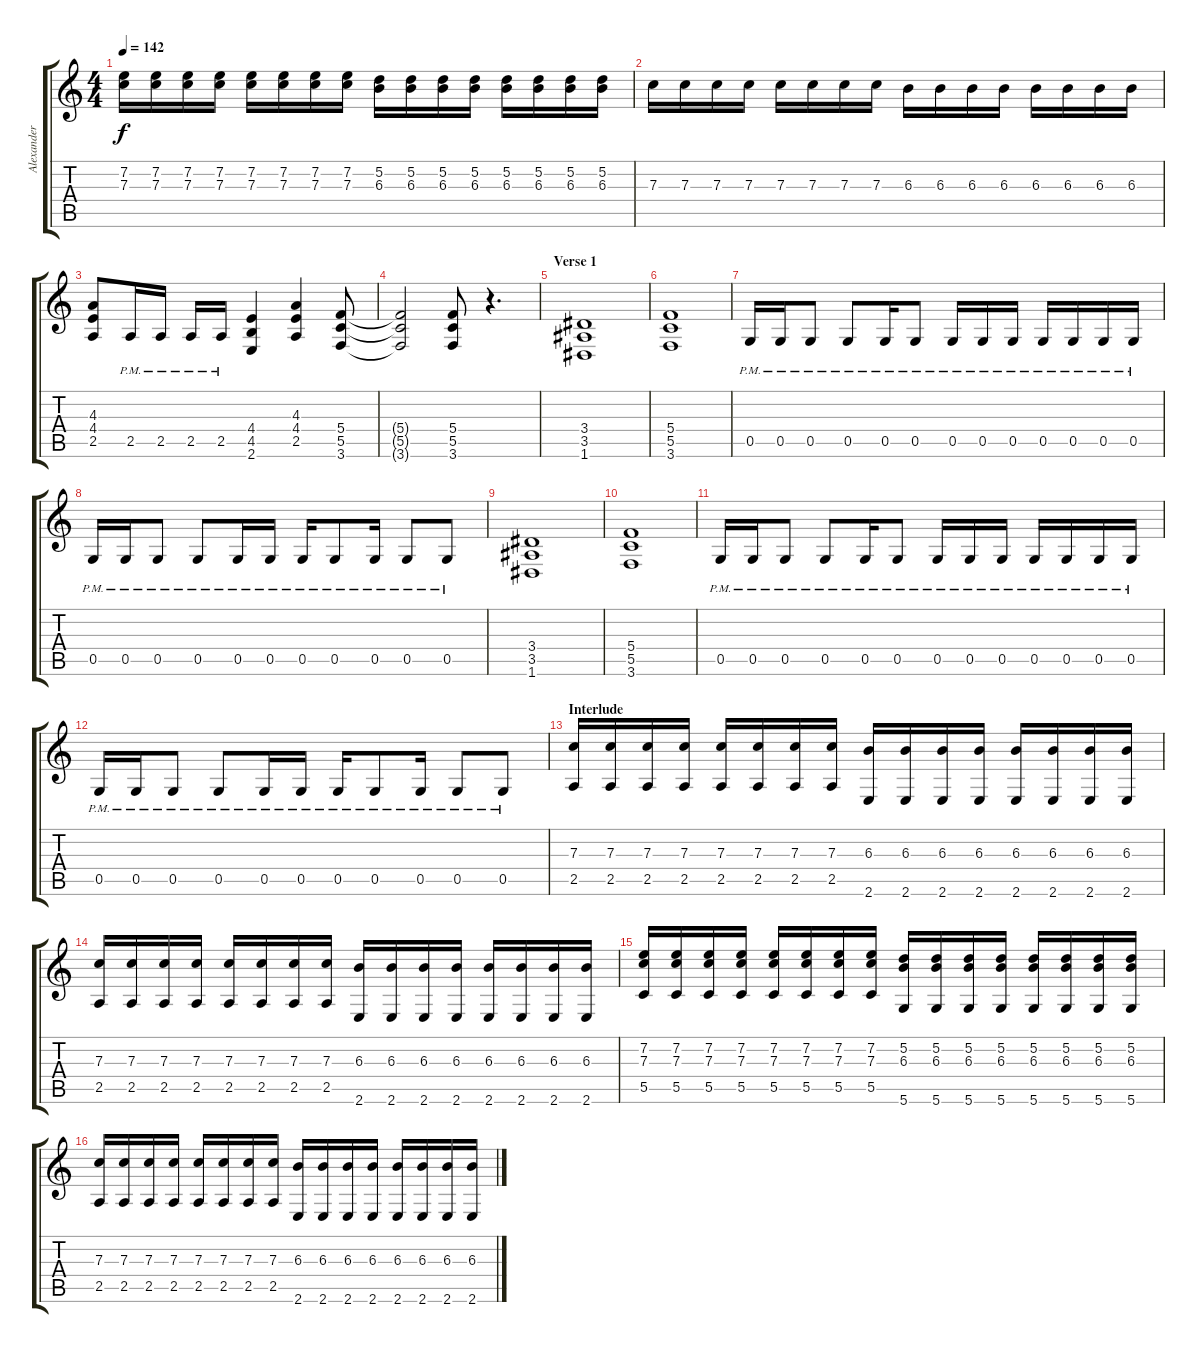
\track ("Alexander Kuoppala" "Alexander ") {instrument distortionguitar}
\staff {score tabs}
\tuning (D4 A3 F3 C3 G2 D2) {hide}
\ts (4 4)
\tempo 142
\clef g2
\ks c
(7.2 7.3).16{dy f} (7.2 7.3).16 (7.2 7.3).16 (7.2 7.3).16 (7.2 7.3).16 (7.2 7.3).16 (7.2 7.3).16 (7.2 7.3).16 (5.2 6.3).16 (5.2 6.3).16 (5.2 6.3).16 (5.2 6.3).16 (5.2 6.3).16 (5.2 6.3).16 (5.2 6.3).16 (5.2 6.3).16 |
7.3.16 7.3.16 7.3.16 7.3.16 7.3.16 7.3.16 7.3.16 7.3.16 6.3.16 6.3.16 6.3.16 6.3.16 6.3.16 6.3.16 6.3.16 6.3.16 |
(4.3 4.4 2.5).8 2.5{pm}.16 2.5{pm}.16 2.5{pm}.16 2.5{pm}.16 (4.4 4.5 2.6).4 (4.3 4.4 2.5).4 (5.4 5.5 3.6).8 |
(5.4{t} 5.5{t} 3.6{t}).2 (5.4 5.5 3.6).8 r.4{d} |
\section ("" "Verse 1")
(3.4 3.5 1.6).1 |
(5.4 5.5 3.6).1 |
0.5{pm}.16 0.5{pm}.16 0.5{pm}.8 0.5{pm}.8 0.5{pm}.16 0.5{pm}.8 0.5{pm}.16 0.5{pm}.16 0.5{pm}.16 0.5{pm}.16 0.5{pm}.16 0.5{pm}.16 0.5{pm}.16 |
0.5{pm}.16 0.5{pm}.16 0.5{pm}.8 0.5{pm}.8 0.5{pm}.16 0.5{pm}.16 0.5{pm}.16 0.5{pm}.8 0.5{pm}.16 0.5{pm}.8 0.5{pm}.8 |
(3.4 3.5 1.6).1 |
(5.4 5.5 3.6).1 |
0.5{pm}.16 0.5{pm}.16 0.5{pm}.8 0.5{pm}.8 0.5{pm}.16 0.5{pm}.8 0.5{pm}.16 0.5{pm}.16 0.5{pm}.16 0.5{pm}.16 0.5{pm}.16 0.5{pm}.16 0.5{pm}.16 |
0.5{pm}.16 0.5{pm}.16 0.5{pm}.8 0.5{pm}.8 0.5{pm}.16 0.5{pm}.16 0.5{pm}.16 0.5{pm}.8 0.5{pm}.16 0.5{pm}.8 0.5{pm}.8 |
\section ("" "Interlude")
(7.3 2.5).16 (7.3 2.5).16 (7.3 2.5).16 (7.3 2.5).16 (7.3 2.5).16 (7.3 2.5).16 (7.3 2.5).16 (7.3 2.5).16 (6.3 2.6).16 (6.3 2.6).16 (6.3 2.6).16 (6.3 2.6).16 (6.3 2.6).16 (6.3 2.6).16 (6.3 2.6).16 (6.3 2.6).16 |
(7.3 2.5).16 (7.3 2.5).16 (7.3 2.5).16 (7.3 2.5).16 (7.3 2.5).16 (7.3 2.5).16 (7.3 2.5).16 (7.3 2.5).16 (6.3 2.6).16 (6.3 2.6).16 (6.3 2.6).16 (6.3 2.6).16 (6.3 2.6).16 (6.3 2.6).16 (6.3 2.6).16 (6.3 2.6).16 |
(7.2 7.3 5.5).16 (7.2 7.3 5.5).16 (7.2 7.3 5.5).16 (7.2 7.3 5.5).16 (7.2 7.3 5.5).16 (7.2 7.3 5.5).16 (7.2 7.3 5.5).16 (7.2 7.3 5.5).16 (5.2 6.3 5.6).16 (5.2 6.3 5.6).16 (5.2 6.3 5.6).16 (5.2 6.3 5.6).16 (5.2 6.3 5.6).16 (5.2 6.3 5.6).16 (5.2 6.3 5.6).16 (5.2 6.3 5.6).16 |
(7.3 2.5).16 (7.3 2.5).16 (7.3 2.5).16 (7.3 2.5).16 (7.3 2.5).16 (7.3 2.5).16 (7.3 2.5).16 (7.3 2.5).16 (6.3 2.6).16 (6.3 2.6).16 (6.3 2.6).16 (6.3 2.6).16 (6.3 2.6).16 (6.3 2.6).16 (6.3 2.6).16 (6.3 2.6).16
